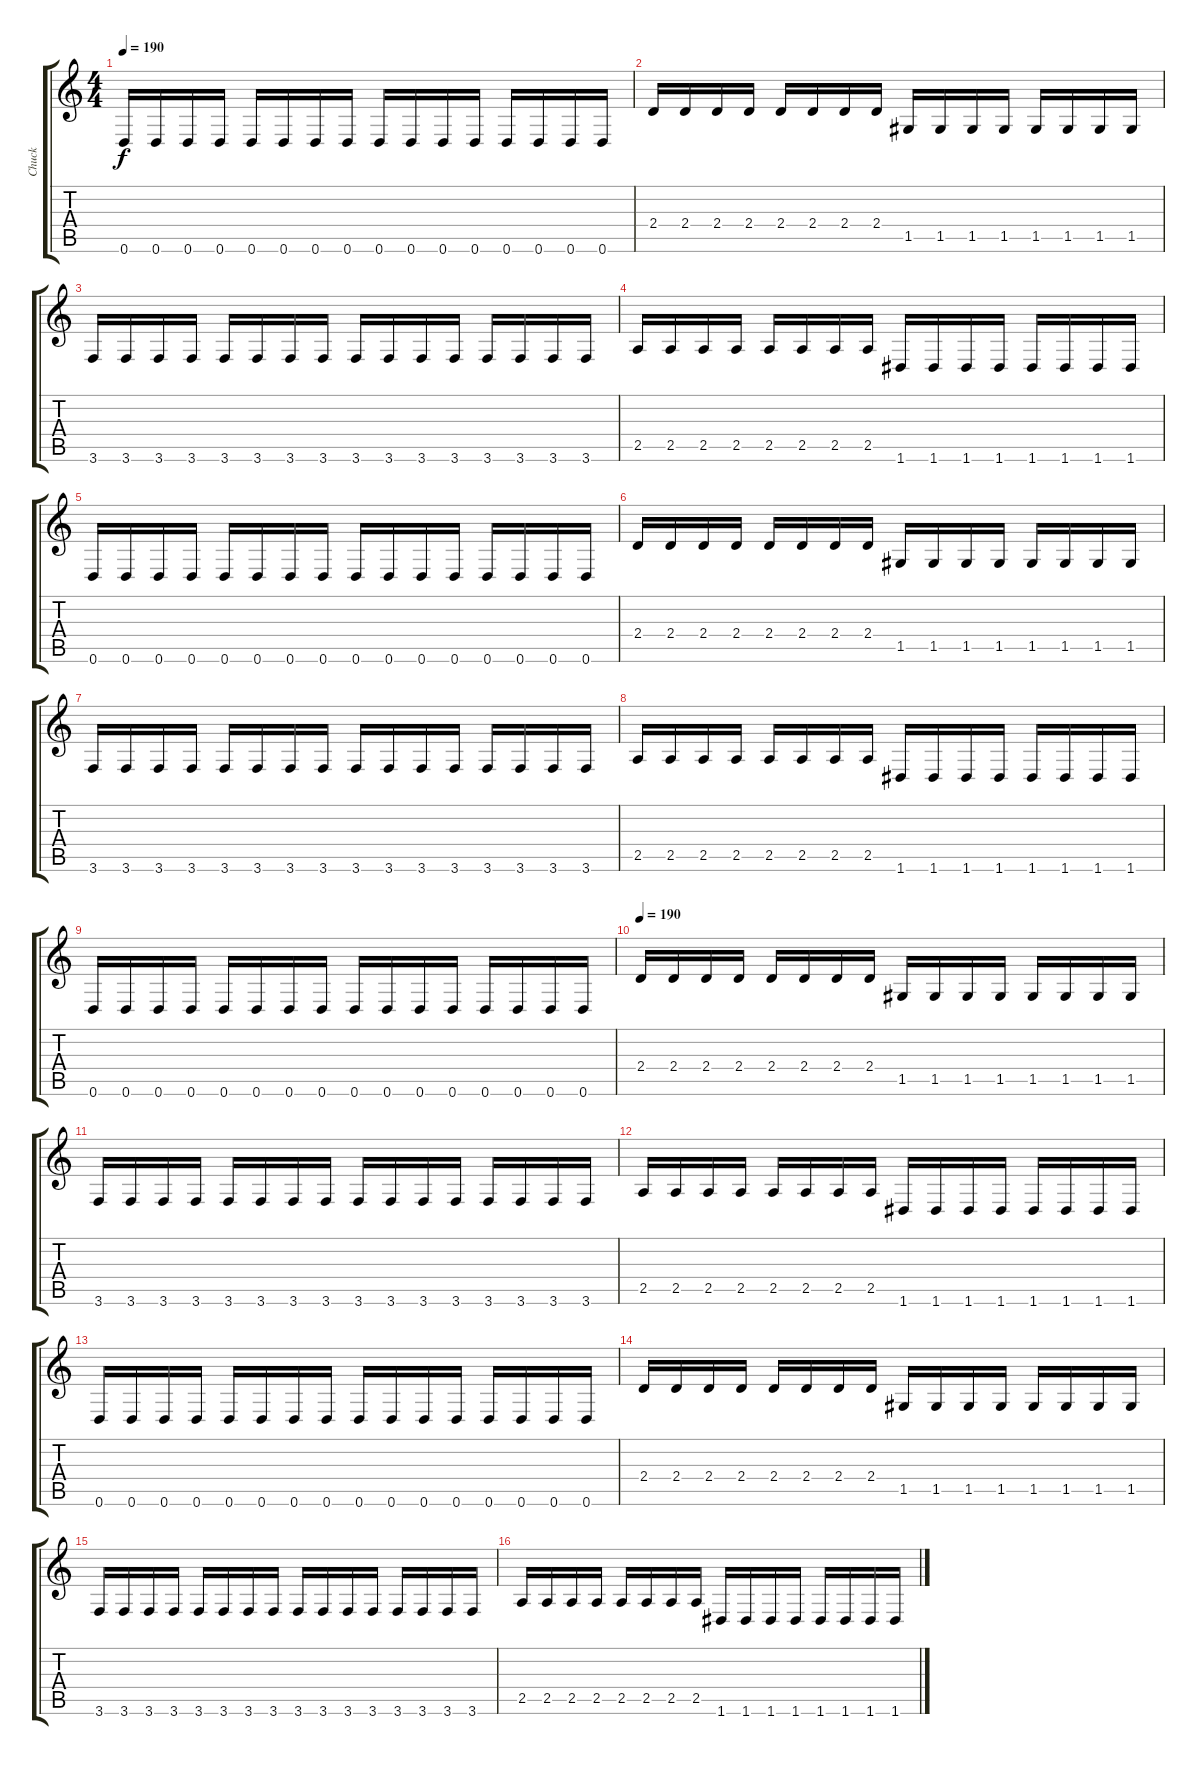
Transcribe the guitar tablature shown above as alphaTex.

\track ("Chuck" "Chuck") {instrument distortionguitar}
\staff {score tabs}
\tuning (D4 A3 F3 C3 G2 D2) {hide}
\ts (4 4)
\tempo 190
\clef g2
\ks c
0.6.16{dy f} 0.6.16 0.6.16 0.6.16 0.6.16 0.6.16 0.6.16 0.6.16 0.6.16 0.6.16 0.6.16 0.6.16 0.6.16 0.6.16 0.6.16 0.6.16 |
2.4.16 2.4.16 2.4.16 2.4.16 2.4.16 2.4.16 2.4.16 2.4.16 1.5.16 1.5.16 1.5.16 1.5.16 1.5.16 1.5.16 1.5.16 1.5.16 |
3.6.16 3.6.16 3.6.16 3.6.16 3.6.16 3.6.16 3.6.16 3.6.16 3.6.16 3.6.16 3.6.16 3.6.16 3.6.16 3.6.16 3.6.16 3.6.16 |
2.5.16 2.5.16 2.5.16 2.5.16 2.5.16 2.5.16 2.5.16 2.5.16 1.6.16 1.6.16 1.6.16 1.6.16 1.6.16 1.6.16 1.6.16 1.6.16 |
0.6.16 0.6.16 0.6.16 0.6.16 0.6.16 0.6.16 0.6.16 0.6.16 0.6.16 0.6.16 0.6.16 0.6.16 0.6.16 0.6.16 0.6.16 0.6.16 |
2.4.16 2.4.16 2.4.16 2.4.16 2.4.16 2.4.16 2.4.16 2.4.16 1.5.16 1.5.16 1.5.16 1.5.16 1.5.16 1.5.16 1.5.16 1.5.16 |
3.6.16 3.6.16 3.6.16 3.6.16 3.6.16 3.6.16 3.6.16 3.6.16 3.6.16 3.6.16 3.6.16 3.6.16 3.6.16 3.6.16 3.6.16 3.6.16 |
2.5.16 2.5.16 2.5.16 2.5.16 2.5.16 2.5.16 2.5.16 2.5.16 1.6.16 1.6.16 1.6.16 1.6.16 1.6.16 1.6.16 1.6.16 1.6.16 |
0.6.16 0.6.16 0.6.16 0.6.16 0.6.16 0.6.16 0.6.16 0.6.16 0.6.16 0.6.16 0.6.16 0.6.16 0.6.16 0.6.16 0.6.16 0.6.16 |
\tempo 190
2.4.16 2.4.16 2.4.16 2.4.16 2.4.16 2.4.16 2.4.16 2.4.16 1.5.16 1.5.16 1.5.16 1.5.16 1.5.16 1.5.16 1.5.16 1.5.16 |
3.6.16 3.6.16 3.6.16 3.6.16 3.6.16 3.6.16 3.6.16 3.6.16 3.6.16 3.6.16 3.6.16 3.6.16 3.6.16 3.6.16 3.6.16 3.6.16 |
2.5.16 2.5.16 2.5.16 2.5.16 2.5.16 2.5.16 2.5.16 2.5.16 1.6.16 1.6.16 1.6.16 1.6.16 1.6.16 1.6.16 1.6.16 1.6.16 |
0.6.16 0.6.16 0.6.16 0.6.16 0.6.16 0.6.16 0.6.16 0.6.16 0.6.16 0.6.16 0.6.16 0.6.16 0.6.16 0.6.16 0.6.16 0.6.16 |
2.4.16 2.4.16 2.4.16 2.4.16 2.4.16 2.4.16 2.4.16 2.4.16 1.5.16 1.5.16 1.5.16 1.5.16 1.5.16 1.5.16 1.5.16 1.5.16 |
3.6.16 3.6.16 3.6.16 3.6.16 3.6.16 3.6.16 3.6.16 3.6.16 3.6.16 3.6.16 3.6.16 3.6.16 3.6.16 3.6.16 3.6.16 3.6.16 |
2.5.16 2.5.16 2.5.16 2.5.16 2.5.16 2.5.16 2.5.16 2.5.16 1.6.16 1.6.16 1.6.16 1.6.16 1.6.16 1.6.16 1.6.16 1.6.16
